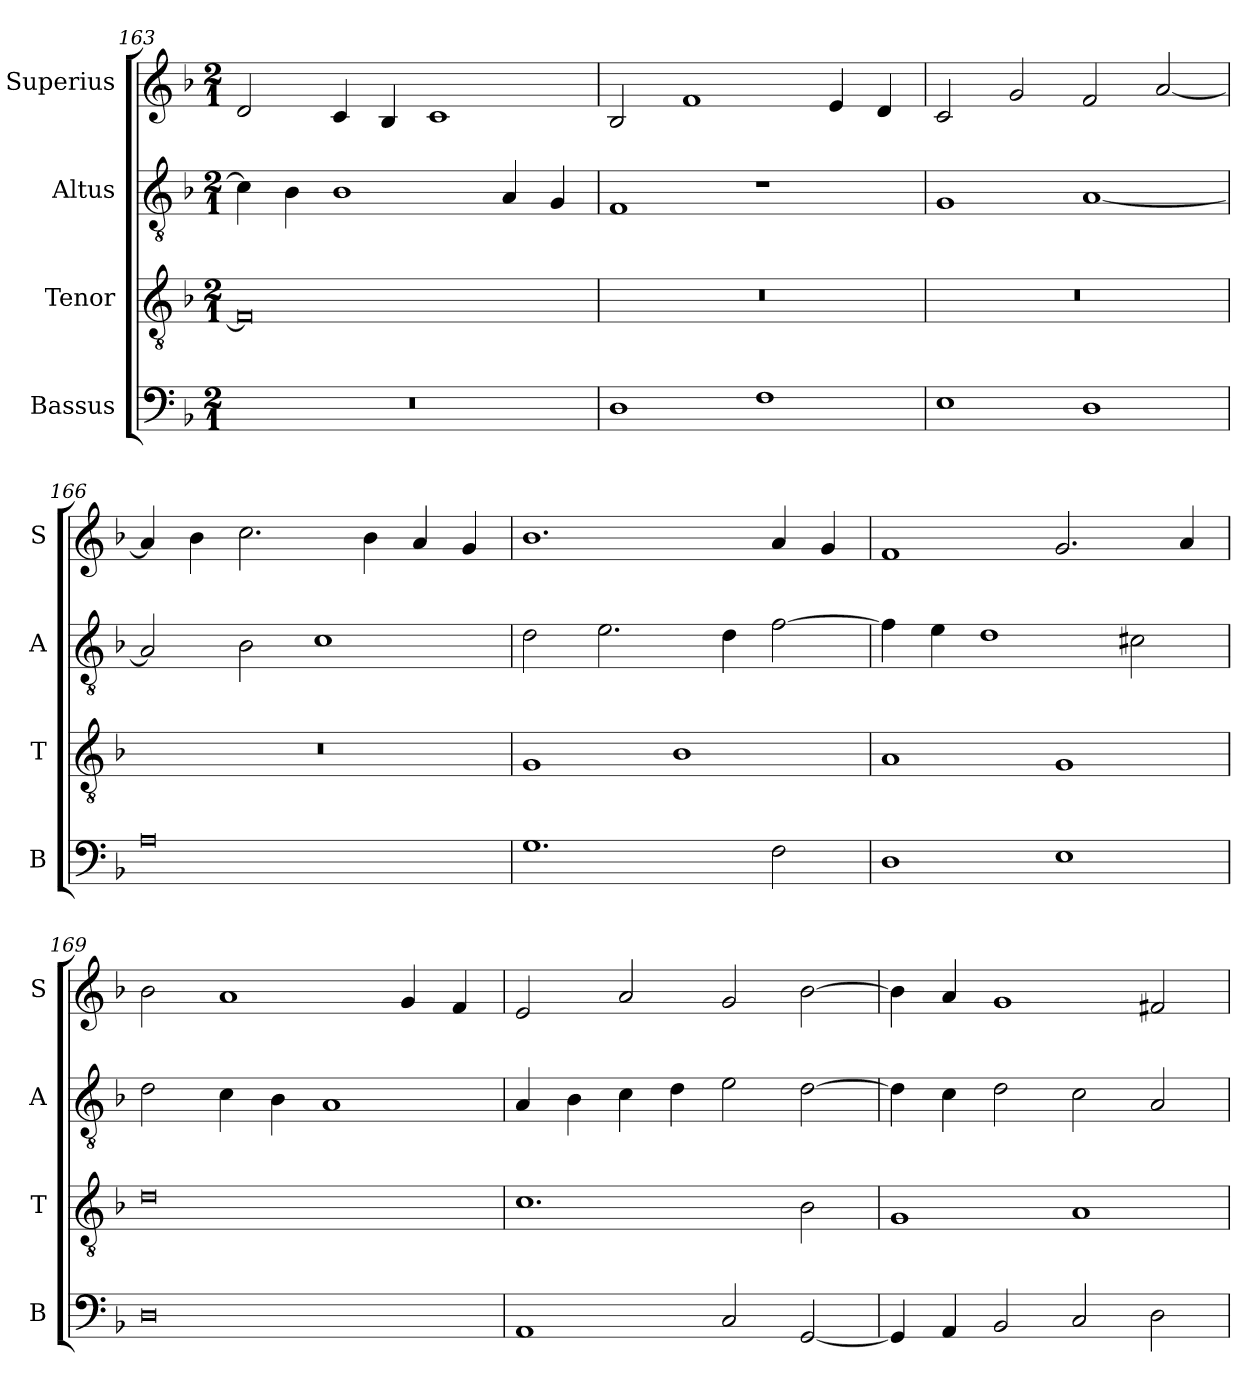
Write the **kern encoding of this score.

**kern	**kern	**kern	**kern
*part4	*part3	*part2	*part1
*staff4	*staff3	*staff2	*staff1
*I"Bassus	*I"Tenor	*I"Altus	*I"Superius
*I'B	*I'T	*I'A	*I'S
*clefF4	*clefGv2	*clefGv2	*clefG2
*k[b-]	*k[b-]	*k[b-]	*k[b-]
*M2/1	*M2/1	*M2/1	*M2/1
=163	=163	=163	=163
0r	0F]	4c\]	2d/
.	.	4B-\	.
.	.	1B-	4c/
.	.	.	4B-/
.	.	.	1c
.	.	4A/	.
.	.	4G/	.
=164	=164	=164	=164
1D	0r	1F	2B-/
.	.	.	1f
1F	.	1r	.
.	.	.	4e/
.	.	.	4d/
=165	=165	=165	=165
1E	0r	1G	2c/
.	.	.	2g/
1D	.	[1A	2f/
.	.	.	[2a/
=166	=166	=166	=166
0A	0r	2A/]	4a/]
.	.	.	4b-\
.	.	2B-\	2.cc\
.	.	1c	.
.	.	.	4b-\
.	.	.	4a/
.	.	.	4g/
=167	=167	=167	=167
1.G	1G	2d\	1.b-
.	.	2.e\	.
.	1B-	.	.
.	.	4d\	.
2F\	.	[2f\	4a/
.	.	.	4g/
=168	=168	=168	=168
1D	1A	4f\]	1f
.	.	4e\	.
.	.	1d	.
1E	1G	.	2.g/
.	.	2c#X\	.
.	.	.	4a/
=169	=169	=169	=169
0D	0d	2d\	2b-\
.	.	4c\	1a
.	.	4B-\	.
.	.	1A	.
.	.	.	4g/
.	.	.	4f/
=170	=170	=170	=170
1AA	1.c	4A/	2e/
.	.	4B-\	.
.	.	4c\	2a/
.	.	4d\	.
2C/	.	2e\	2g/
[2GG/	2B-\	[2d\	[2b-\
=171	=171	=171	=171
4GG/]	1G	4d\]	4b-\]
4AA/	.	4c\	4a/
2BB-/	.	2d\	1g
2C/	1A	2c\	.
2D\	.	2A/	2f#X/
=	=	=	=
*-	*-	*-	*-
